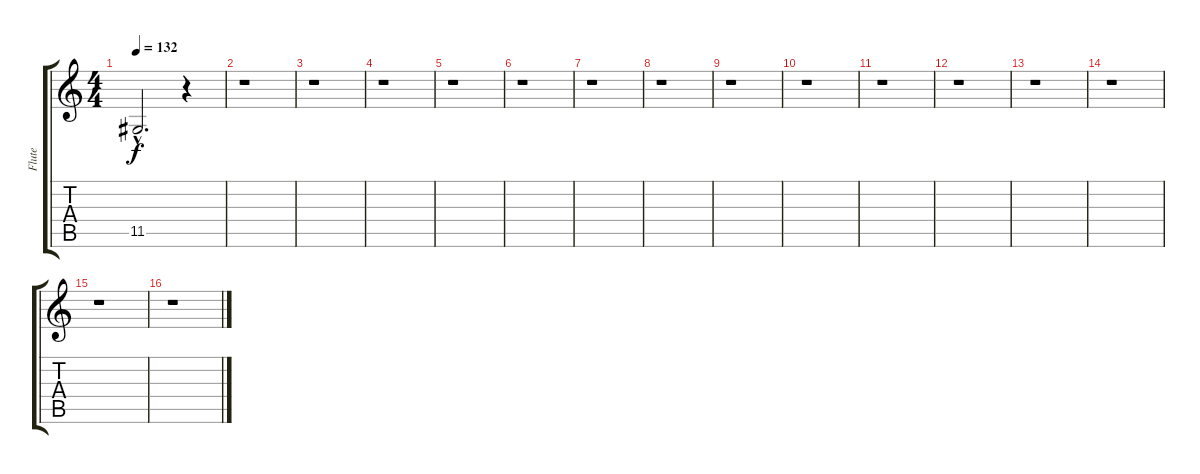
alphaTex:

\track ("Flute" "Flute") {instrument flute}
\staff {score tabs}
\tuning (E4 B3 G3 D3 A2 E2) {hide}
\ts (4 4)
\tempo 132
\clef g2
\ks c
11.5{hac}.2{d dy f} r.4 |
r.1 |
r.1 |
r.1 |
r.1 |
r.1 |
r.1 |
r.1 |
r.1 |
r.1 |
r.1 |
r.1 |
r.1 |
r.1 |
r.1 |
r.1
